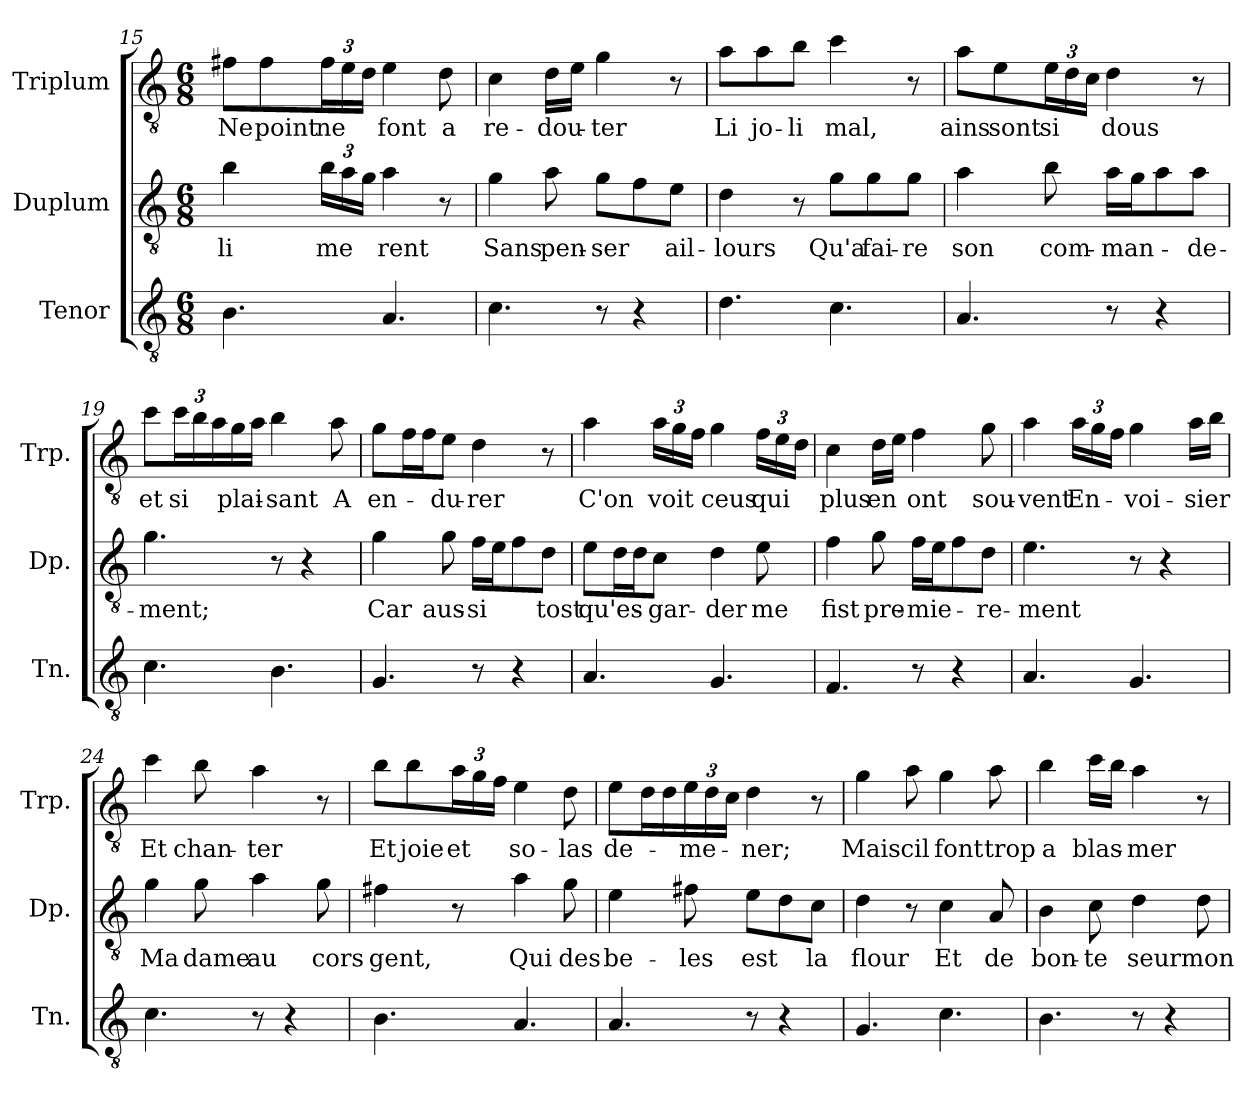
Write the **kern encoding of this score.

**kern	**kern	**text	**kern	**text
*part3	*part2	*part2	*part1	*part1
*staff3	*staff2	*staff2	*staff1	*staff1
*I"Tenor	*I"Duplum	*	*I"Triplum	*
*I'Tn.	*I'Dp.	*	*I'Trp.	*
*clefGv2	*clefGv2	*	*clefGv2	*
*k[]	*k[]	*	*k[]	*
*M6/8	*M6/8	*	*M6/8	*
=15	=15	=15	=15	=15
!	!	!LO:LY:b	!	!LO:LY:b
4.B\	4b\	li	8f#X\L	Ne
!	!	!	!	!LO:LY:b
.	.	.	8f#\	point
*	*Xbrackettup	*	*	*
!	!	!LO:LY:b	!	!
*	*	*	*Xbrackettup	*
!	!	!	!	!LO:LY:b
.	24b\LL	me	24f#\L	ne
.	24a\	.	24e\	.
.	24g\JJ	.	24d\JJ	.
!	!	!LO:LY:b	!	!LO:LY:b
4.A/	4a\	rent	4e\	font
!	!	!	!	!LO:LY:b
.	8r	.	8d\	a
=16	=16	=16	=16	=16
!	!	!LO:LY:b	!	!LO:LY:b
4.c\	4g\	Sans	4c\	re-
!	!	!LO:LY:b	!	!LO:LY:b
.	8a\	pen-	16d\LL	-dou-
.	.	.	16e\JJ	.
!	!	!LO:LY:b	!	!LO:LY:b
8r	8g\L	-ser	4g\	-ter
4r	8f\	.	.	.
!	!	!LO:LY:b	!	!
.	8e\J	ail-	8r	.
=17	=17	=17	=17	=17
!	!	!LO:LY:b	!	!LO:LY:b
4.d\	4d\	-lours	8a\L	Li
!	!	!	!	!LO:LY:b
.	.	.	8a\	jo-
!	!	!	!	!LO:LY:b
.	8r	.	8b\J	-li
!	!	!LO:LY:b	!	!LO:LY:b
4.c\	8g\L	Qu'a	4cc\	mal,
!	!	!LO:LY:b	!	!
.	8g\	fai-	.	.
!	!	!LO:LY:b	!	!
.	8g\J	-re	8r	.
!!LO:LB:g=z
=18	=18	=18	=18	=18
!	!	!LO:LY:b	!	!LO:LY:b
4.A/	4a\	son	8a\L	ains
!	!	!	!	!LO:LY:b
.	.	.	8e\	sont
!	!	!LO:LY:b	!	!LO:LY:b
.	8b\	com-	24e\L	si
.	.	.	24d\	.
.	.	.	24c\JJ	.
!	!	!LO:LY:b	!	!LO:LY:b
8r	16a\LL	-man-	4d\	dous
.	16g\J	.	.	.
4r	8a\	.	.	.
!	!	!LO:LY:b	!	!
.	8a\J	-de-	8r	.
=19	=19	=19	=19	=19
!	!	!LO:LY:b	!	!LO:LY:b
4.c\	4.g\	-ment;	8cc\L	et
!	!	!	!	!LO:LY:b
.	.	.	24cc\L	si
.	.	.	24b\	.
.	.	.	24a\	.
!	!	!	!	!LO:LY:b
.	.	.	16g\	plai-
.	.	.	16a\JJ	.
!	!	!	!	!LO:LY:b
4.B\	8r	.	4b\	-sant
.	4r	.	.	.
!	!	!	!	!LO:LY:b
.	.	.	8a\	A
=20	=20	=20	=20	=20
!	!	!LO:LY:b	!	!LO:LY:b
4.G/	4g\	Car	8g\L	en-
*	*	*	*tremolo	*
.	.	.	16f\	.
.	.	.	16f\	.
*	*	*	*Xtremolo	*
!	!	!LO:LY:b	!	!LO:LY:b
.	8g\	aus-	8e\J	-du-
!	!	!LO:LY:b	!	!LO:LY:b
8r	16f\LL	-si	4d\	-rer
.	16e\J	.	.	.
4r	8f\	.	.	.
!	!	!LO:LY:b	!	!
.	8d\J	tost	8r	.
=21	=21	=21	=21	=21
!	!	!LO:LY:b	!	!LO:LY:b
4.A/	8e\L	qu'es-	4a\	C'on
*	*tremolo	*	*	*
.	16d\	.	.	.
.	16d\	.	.	.
*	*Xtremolo	*	*	*
!	!	!LO:LY:b	!	!LO:LY:b
.	8c\J	-gar-	24a\LL	voit
.	.	.	24g\	.
.	.	.	24f\JJ	.
!	!	!LO:LY:b	!	!LO:LY:b
4.G/	4d\	-der	4g\	ceus
!	!	!LO:LY:b	!	!LO:LY:b
.	8e\	me	24f\LL	qui
.	.	.	24e\	.
.	.	.	24d\JJ	.
!!LO:LB:g=z
=22	=22	=22	=22	=22
!	!	!LO:LY:b	!	!LO:LY:b
4.F/	4f\	fist	4c\	plus
!	!	!LO:LY:b	!	!LO:LY:b
.	8g\	pre-	16d\LL	en
.	.	.	16e\JJ	.
!	!	!LO:LY:b	!	!LO:LY:b
8r	16f\LL	-mie-	4f\	ont
.	16e\J	.	.	.
4r	8f\	.	.	.
!	!	!LO:LY:b	!	!LO:LY:b
.	8d\J	-re-	8g\	sou-
=23	=23	=23	=23	=23
!	!	!LO:LY:b	!	!LO:LY:b
4.A/	4.e\	-ment	4a\	-vent
!	!	!	!	!LO:LY:b
.	.	.	24a\LL	En-
.	.	.	24g\	.
.	.	.	24f\JJ	.
!	!	!	!	!LO:LY:b
4.G/	8r	.	4g\	-voi-
.	4r	.	.	.
!	!	!	!	!LO:LY:b
.	.	.	16a\LL	-sier
.	.	.	16b\JJ	.
=24	=24	=24	=24	=24
!	!	!LO:LY:b	!	!LO:LY:b
4.c\	4g\	Ma	4cc\	Et
!	!	!LO:LY:b	!	!LO:LY:b
.	8g\	dame	8b\	chan-
!	!	!LO:LY:b	!	!LO:LY:b
8r	4a\	au	4a\	-ter
4r	.	.	.	.
!	!	!LO:LY:b	!	!
.	8g\	cors	8r	.
=25	=25	=25	=25	=25
!	!	!LO:LY:b	!	!LO:LY:b
4.B\	4f#X\	gent,	8b\L	Et
!	!	!	!	!LO:LY:b
.	.	.	8b\	joie
!	!	!	!	!LO:LY:b
.	8r	.	24a\L	et
.	.	.	24g\	.
.	.	.	24f\JJ	.
!	!	!LO:LY:b	!	!LO:LY:b
4.A/	4a\	Qui	4e\	so-
!	!	!LO:LY:b	!	!LO:LY:b
.	8g\	des	8d\	-las
=26	=26	=26	=26	=26
!	!	!LO:LY:b	!	!LO:LY:b
4.A/	4e\	be-	8e\L	de-
*	*	*	*tremolo	*
.	.	.	16d\	.
.	.	.	16d\	.
*	*	*	*Xtremolo	*
!	!	!LO:LY:b	!	!LO:LY:b
.	8f#X\	-les	24e\L	-me-
.	.	.	24d\	.
.	.	.	24c\JJ	.
!	!	!LO:LY:b	!	!LO:LY:b
8r	8e\L	est	4d\	-ner;
4r	8d\	.	.	.
!	!	!LO:LY:b	!	!
.	8c\J	la	8r	.
!!LO:PB:g=z
=27	=27	=27	=27	=27
!	!	!LO:LY:b	!	!LO:LY:b
4.G/	4d\	flour	4g\	Mais
!	!	!	!	!LO:LY:b
.	8r	.	8a\	cil
!	!	!LO:LY:b	!	!LO:LY:b
4.c\	4c\	Et	4g\	font
!	!	!LO:LY:b	!	!LO:LY:b
.	8A/	de	8a\	trop
=28	=28	=28	=28	=28
!	!	!LO:LY:b	!	!LO:LY:b
4.B\	4B\	bon-	4b\	a
!	!	!LO:LY:b	!	!LO:LY:b
.	8c\	-te	16cc\LL	blas-
.	.	.	16b\JJ	.
!	!	!LO:LY:b	!	!LO:LY:b
8r	4d\	seurmon-	4a\	-mer
4r	.	.	.	.
.	8d\	.	8r	.
=	=	=	=	=
*-	*-	*-	*-	*-
